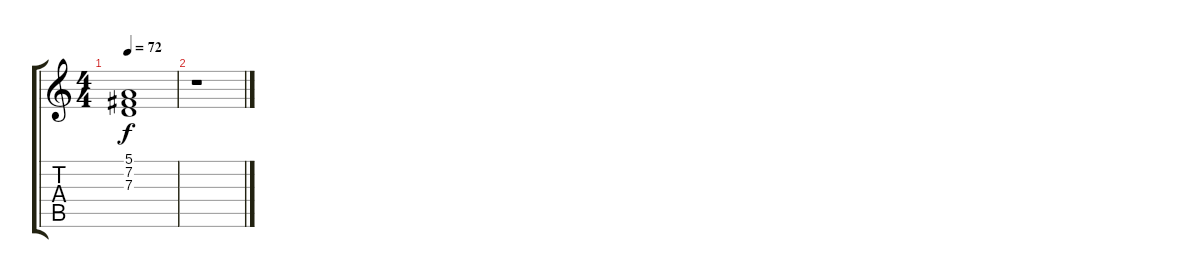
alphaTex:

\track "" {instrument stringensemble1}
\staff {score tabs}
\tuning (E4 B3 G3 D3 A2 E2) {hide}
\ts (4 4)
\tempo 72
\clef g2
\ks c
(5.1 7.2 7.3).1{dy f} |
r.1
